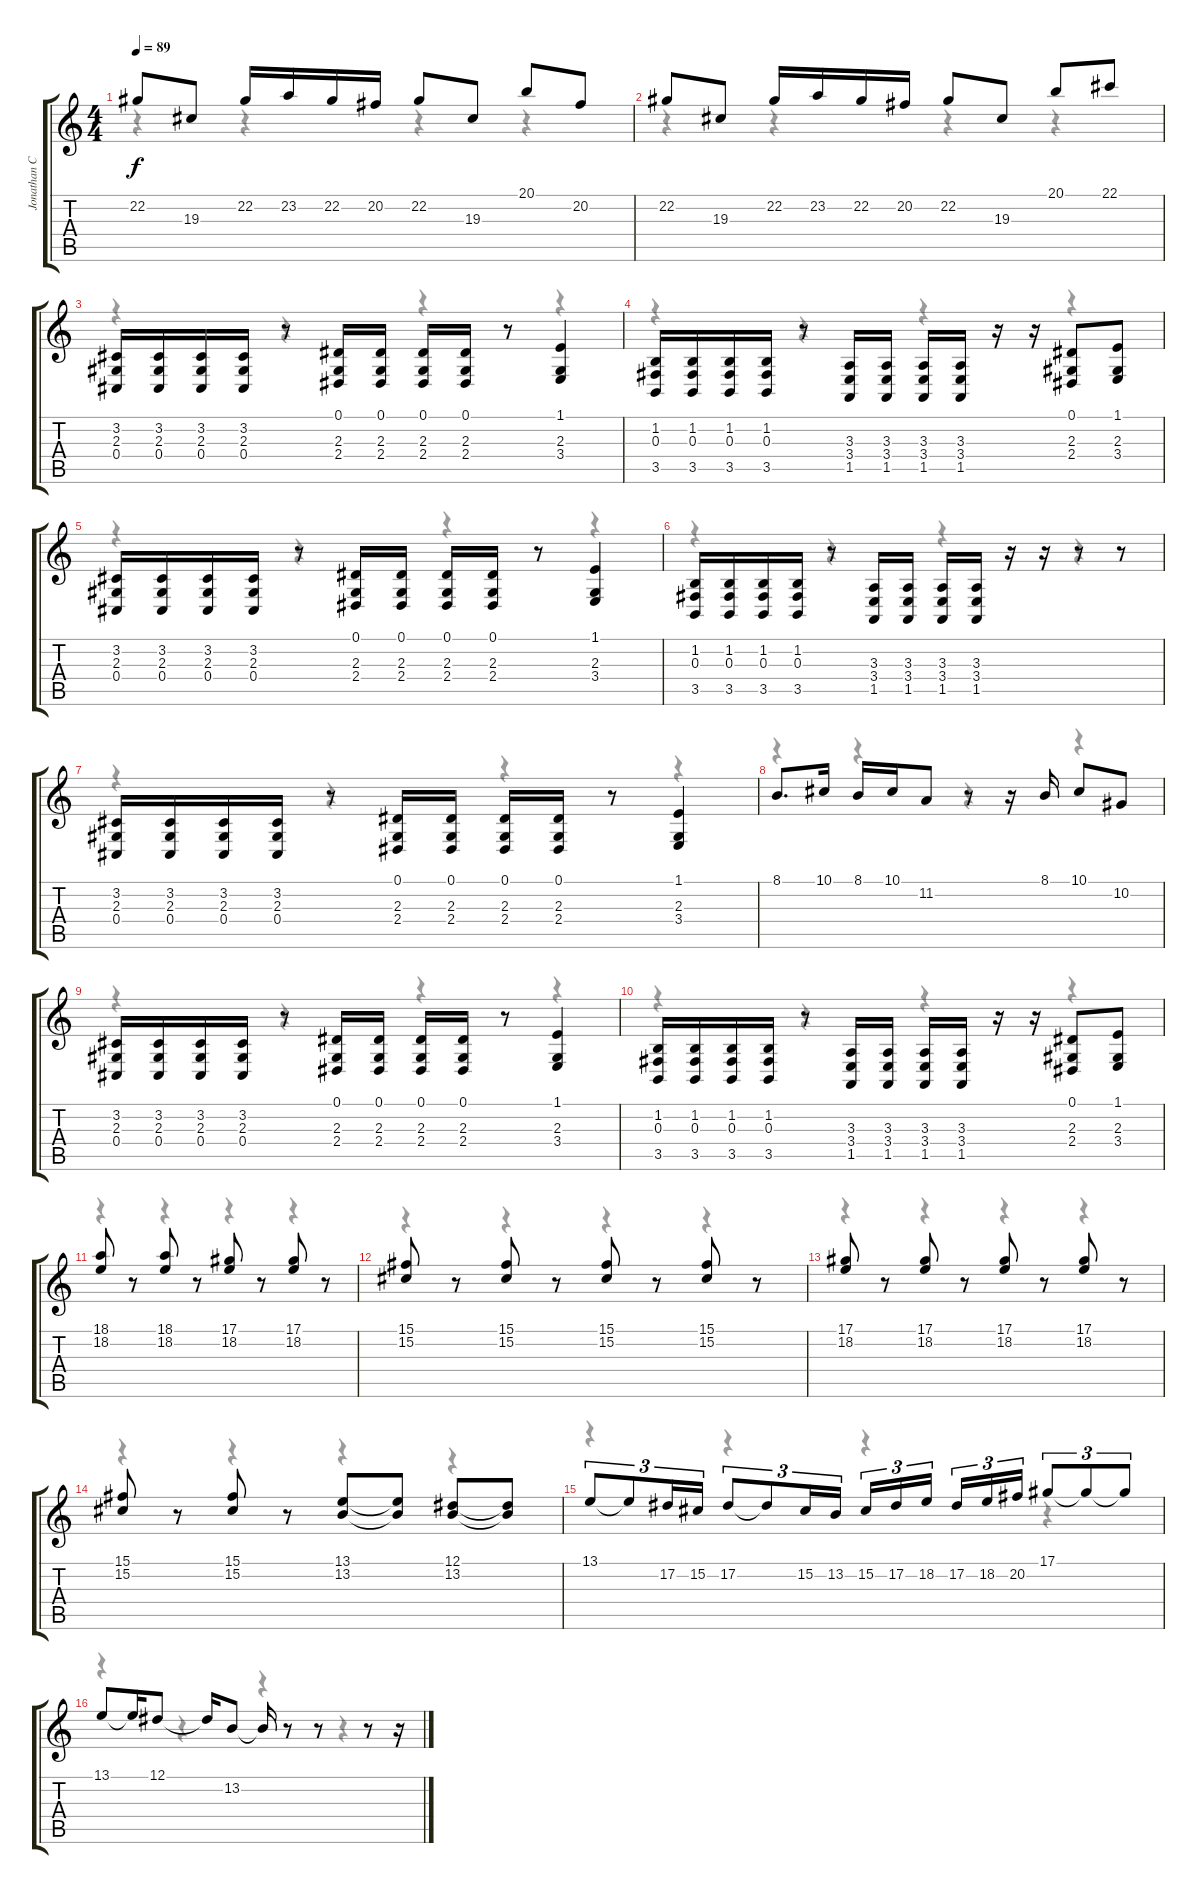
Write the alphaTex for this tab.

\track ("Jonathan Chu" "Jonathan C") {instrument violin}
\staff {score tabs}
\tuning (Eb4 Bb3 Gb3 Db3 Ab2 Db2) {hide}
\voice
\ts (4 4)
\tempo 89
\clef g2
\ks c
22.2.8{dy f} 19.3.8 22.2.16 23.2.16 22.2.16 20.2.16 22.2.8 19.3.8 20.1.8 20.2.8 |
22.2.8 19.3.8 22.2.16 23.2.16 22.2.16 20.2.16 22.2.8 19.3.8 20.1.8 22.1.8 |
(3.2 2.3 0.4).16 (3.2 2.3 0.4).16 (3.2 2.3 0.4).16 (3.2 2.3 0.4).16 r.8 (0.1 2.3 2.4).16 (0.1 2.3 2.4).16 (0.1 2.3 2.4).16 (0.1 2.3 2.4).16 r.8 (1.1 2.3 3.4).4 |
(1.2 0.3 3.5).16 (1.2 0.3 3.5).16 (1.2 0.3 3.5).16 (1.2 0.3 3.5).16 r.8 (3.3 3.4 1.5).16 (3.3 3.4 1.5).16 (3.3 3.4 1.5).16 (3.3 3.4 1.5).16 r.16 r.16 (0.1 2.3 2.4).8 (1.1 2.3 3.4).8 |
(3.2 2.3 0.4).16 (3.2 2.3 0.4).16 (3.2 2.3 0.4).16 (3.2 2.3 0.4).16 r.8 (0.1 2.3 2.4).16 (0.1 2.3 2.4).16 (0.1 2.3 2.4).16 (0.1 2.3 2.4).16 r.8 (1.1 2.3 3.4).4 |
(1.2 0.3 3.5).16 (1.2 0.3 3.5).16 (1.2 0.3 3.5).16 (1.2 0.3 3.5).16 r.8 (3.3 3.4 1.5).16 (3.3 3.4 1.5).16 (3.3 3.4 1.5).16 (3.3 3.4 1.5).16 r.16 r.16 r.8 r.8 |
(3.2 2.3 0.4).16 (3.2 2.3 0.4).16 (3.2 2.3 0.4).16 (3.2 2.3 0.4).16 r.8 (0.1 2.3 2.4).16 (0.1 2.3 2.4).16 (0.1 2.3 2.4).16 (0.1 2.3 2.4).16 r.8 (1.1 2.3 3.4).4 |
8.1.8{d} 10.1.16 8.1.16 10.1.16 11.2.8 r.8 r.16 8.1.16 10.1.8 10.2.8 |
(3.2 2.3 0.4).16 (3.2 2.3 0.4).16 (3.2 2.3 0.4).16 (3.2 2.3 0.4).16 r.8 (0.1 2.3 2.4).16 (0.1 2.3 2.4).16 (0.1 2.3 2.4).16 (0.1 2.3 2.4).16 r.8 (1.1 2.3 3.4).4 |
(1.2 0.3 3.5).16 (1.2 0.3 3.5).16 (1.2 0.3 3.5).16 (1.2 0.3 3.5).16 r.8 (3.3 3.4 1.5).16 (3.3 3.4 1.5).16 (3.3 3.4 1.5).16 (3.3 3.4 1.5).16 r.16 r.16 (0.1 2.3 2.4).8 (1.1 2.3 3.4).8 |
(18.1 18.2).8 r.8 (18.1 18.2).8 r.8 (17.1 18.2).8 r.8 (17.1 18.2).8 r.8 |
(15.1 15.2).8 r.8 (15.1 15.2).8 r.8 (15.1 15.2).8 r.8 (15.1 15.2).8 r.8 |
(17.1 18.2).8 r.8 (17.1 18.2).8 r.8 (17.1 18.2).8 r.8 (17.1 18.2).8 r.8 |
(15.1 15.2).8 r.8 (15.1 15.2).8 r.8 (13.1 13.2).8 (13.1{t} 13.2{t}).8 (12.1 13.2).8 (12.1{t} 13.2{t}).8 |
13.1.8{tu (3 2)} 13.1{t}.8{tu (3 2)} 17.2.16{tu (3 2)} 15.2.16{tu (3 2)} 17.2.8{tu (3 2)} 17.2{t}.8{tu (3 2)} 15.2.16{tu (3 2)} 13.2.16{tu (3 2)} 15.2.16{tu (3 2)} 17.2.16{tu (3 2)} 18.2.16{tu (3 2)} 17.2.16{tu (3 2)} 18.2.16{tu (3 2)} 20.2.16{tu (3 2)} 17.1.8{tu (3 2)} 17.1{t}.8{tu (3 2)} 17.1{t}.8{tu (3 2)} |
13.1.8 13.1{t}.16 12.1.8 12.1{t}.16 13.2.8 13.2{t}.16 r.8 r.8 r.8 r.16
\voice
\clef g2
\ottava regular
\simile none
\ks c
r.4{dy f} r.4 r.4 r.4 |
r.4 r.4 r.4 r.4 |
r.4 r.4 r.4 r.4 |
r.4 r.4 r.4 r.4 |
r.4 r.4 r.4 r.4 |
r.4 r.4 r.4 r.4 |
r.4 r.4 r.4 r.4 |
r.4 r.4 r.4 r.4 |
r.4 r.4 r.4 r.4 |
r.4 r.4 r.4 r.4 |
r.4 r.4 r.4 r.4 |
r.4 r.4 r.4 r.4 |
r.4 r.4 r.4 r.4 |
r.4 r.4 r.4 r.4 |
r.4 r.4 r.4 r.4 |
r.4 r.4 r.4 r.4
